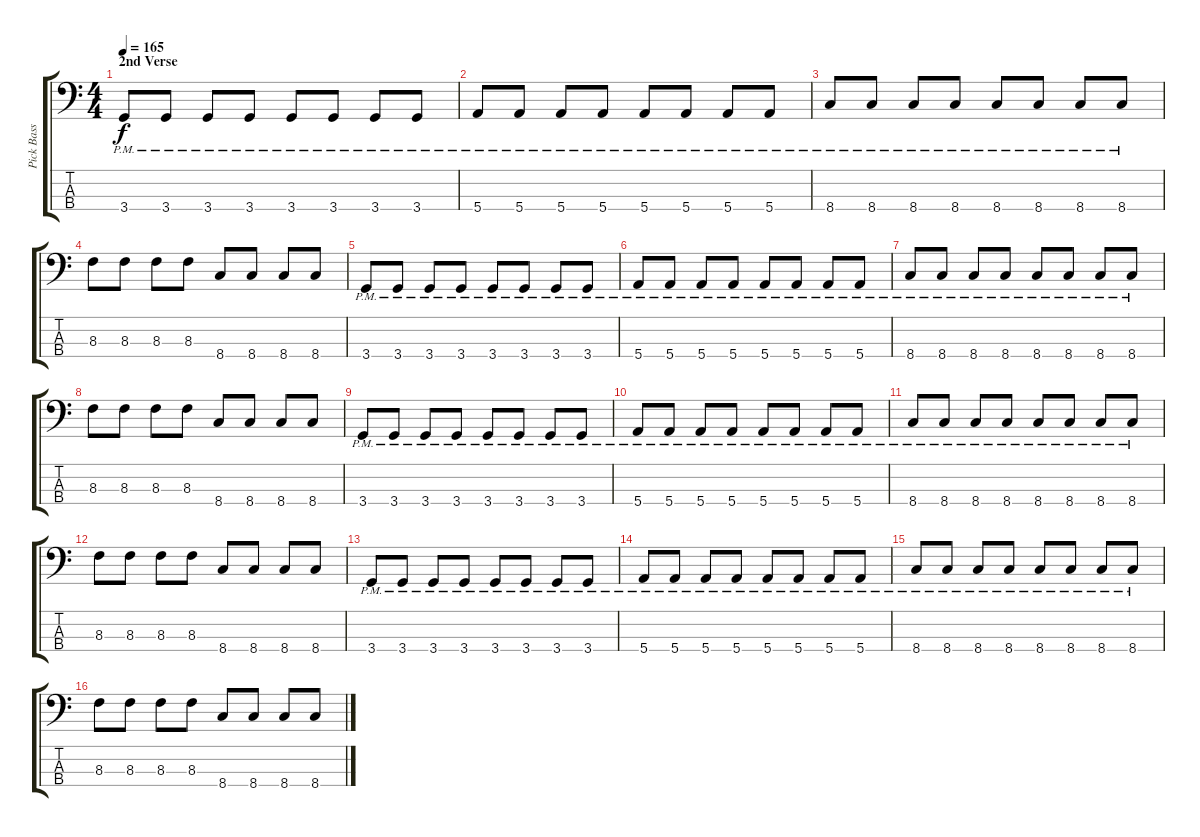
\track ("Pick Bass" "Pick Bass") {instrument electricbasspick}
\staff {score tabs}
\tuning (G2 D2 A1 E1) {hide}
\ts (4 4)
\section ("" "2nd Verse")
\tempo 165
\clef f4
\ks c
3.4{pm}.8{dy f} 3.4{pm}.8 3.4{pm}.8 3.4{pm}.8 3.4{pm}.8 3.4{pm}.8 3.4{pm}.8 3.4{pm}.8 |
5.4{pm}.8 5.4{pm}.8 5.4{pm}.8 5.4{pm}.8 5.4{pm}.8 5.4{pm}.8 5.4{pm}.8 5.4{pm}.8 |
8.4{pm}.8 8.4{pm}.8 8.4{pm}.8 8.4{pm}.8 8.4{pm}.8 8.4{pm}.8 8.4{pm}.8 8.4{pm}.8 |
8.3.8 8.3.8 8.3.8 8.3.8 8.4.8 8.4.8 8.4.8 8.4.8 |
3.4{pm}.8 3.4{pm}.8 3.4{pm}.8 3.4{pm}.8 3.4{pm}.8 3.4{pm}.8 3.4{pm}.8 3.4{pm}.8 |
5.4{pm}.8 5.4{pm}.8 5.4{pm}.8 5.4{pm}.8 5.4{pm}.8 5.4{pm}.8 5.4{pm}.8 5.4{pm}.8 |
8.4{pm}.8 8.4{pm}.8 8.4{pm}.8 8.4{pm}.8 8.4{pm}.8 8.4{pm}.8 8.4{pm}.8 8.4{pm}.8 |
8.3.8 8.3.8 8.3.8 8.3.8 8.4.8 8.4.8 8.4.8 8.4.8 |
3.4{pm}.8 3.4{pm}.8 3.4{pm}.8 3.4{pm}.8 3.4{pm}.8 3.4{pm}.8 3.4{pm}.8 3.4{pm}.8 |
5.4{pm}.8 5.4{pm}.8 5.4{pm}.8 5.4{pm}.8 5.4{pm}.8 5.4{pm}.8 5.4{pm}.8 5.4{pm}.8 |
8.4{pm}.8 8.4{pm}.8 8.4{pm}.8 8.4{pm}.8 8.4{pm}.8 8.4{pm}.8 8.4{pm}.8 8.4{pm}.8 |
8.3.8 8.3.8 8.3.8 8.3.8 8.4.8 8.4.8 8.4.8 8.4.8 |
3.4{pm}.8 3.4{pm}.8 3.4{pm}.8 3.4{pm}.8 3.4{pm}.8 3.4{pm}.8 3.4{pm}.8 3.4{pm}.8 |
5.4{pm}.8 5.4{pm}.8 5.4{pm}.8 5.4{pm}.8 5.4{pm}.8 5.4{pm}.8 5.4{pm}.8 5.4{pm}.8 |
8.4{pm}.8 8.4{pm}.8 8.4{pm}.8 8.4{pm}.8 8.4{pm}.8 8.4{pm}.8 8.4{pm}.8 8.4{pm}.8 |
8.3.8 8.3.8 8.3.8 8.3.8 8.4.8 8.4.8 8.4.8 8.4.8
